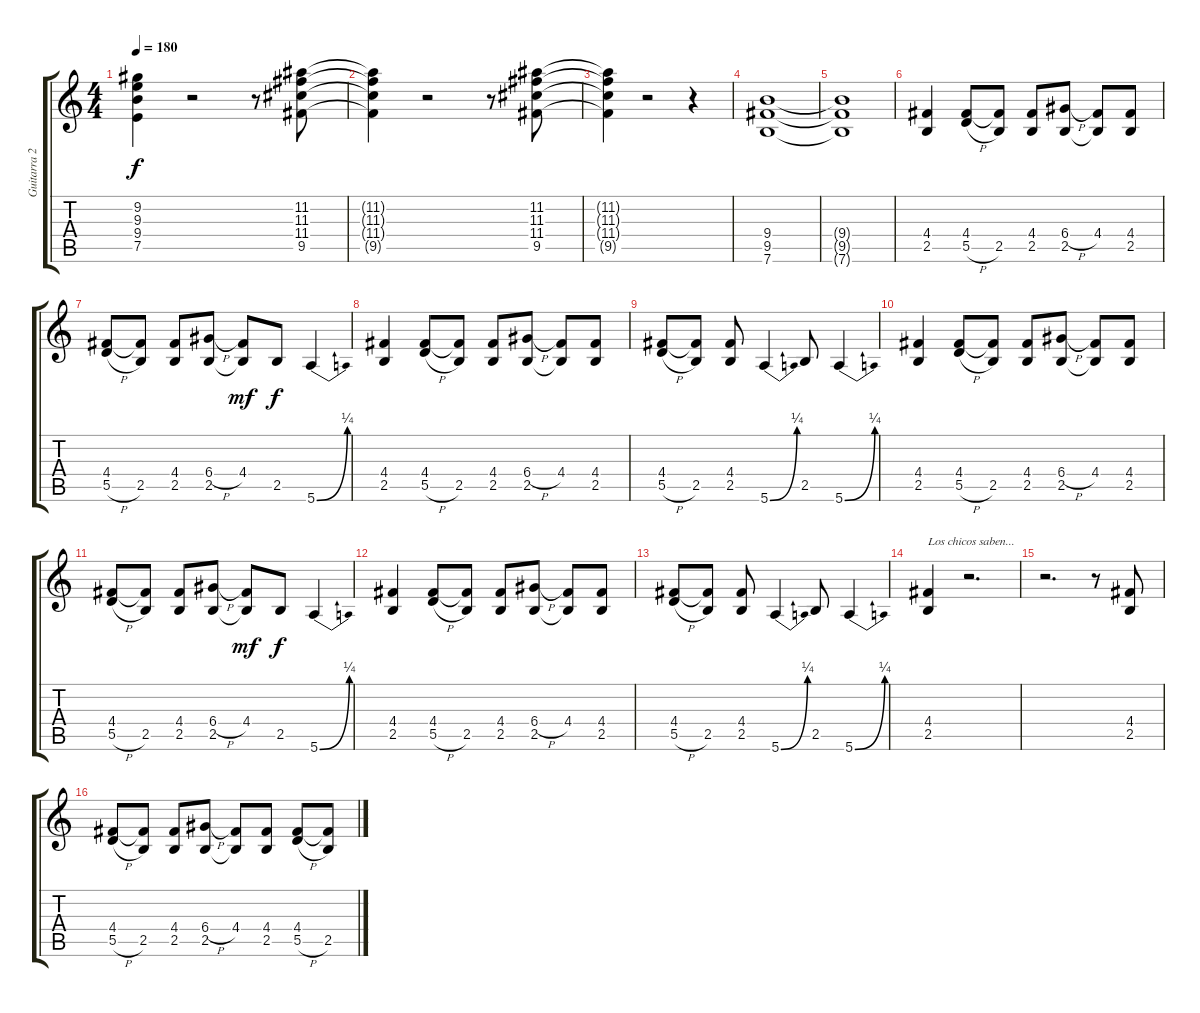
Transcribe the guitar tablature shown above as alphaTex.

\track ("Guitarra 2" "Guitarra 2") {instrument distortionguitar}
\staff {score tabs}
\tuning (E4 B3 G3 D3 A2 E2) {hide}
\ts (4 4)
\tempo 180
\clef g2
\ks c
(9.2{t} 9.3{t} 9.4{t} 7.5{t}).4{dy f} r.2 r.8 (11.2 11.3 11.4 9.5).8 |
(11.2{t} 11.3{t} 11.4{t} 9.5{t}).4 r.2 r.8 (11.2 11.3 11.4 9.5).8 |
(11.2{t} 11.3{t} 11.4{t} 9.5{t}).4 r.2 r.4 |
(9.4 9.5 7.6).1 |
(9.4{t} 9.5{t} 7.6{t}).1 |
(4.4 2.5).4{volume 16} (4.4 5.5{h}).8 (4.4{t} 2.5).8 (4.4 2.5).8 (6.4{h} 2.5).8 (4.4 2.5{t}).8 (4.4 2.5).8 |
(4.4 5.5{h}).8 (4.4{t} 2.5).8 (4.4 2.5).8 (6.4{h} 2.5).8 (4.4 2.5{t}).8{dy mf} 2.5.8{dy f} 5.6{be (bend 0 0 60 1)}.4 |
(4.4 2.5).4 (4.4 5.5{h}).8 (4.4{t} 2.5).8 (4.4 2.5).8 (6.4{h} 2.5).8 (4.4 2.5{t}).8 (4.4 2.5).8 |
(4.4 5.5{h}).8 (4.4{t} 2.5).8 (4.4 2.5).8 5.6{be (bend 0 0 60 1)}.4 2.5.8 5.6{be (bend 0 0 60 1)}.4 |
(4.4 2.5).4 (4.4 5.5{h}).8 (4.4{t} 2.5).8 (4.4 2.5).8 (6.4{h} 2.5).8 (4.4 2.5{t}).8 (4.4 2.5).8 |
(4.4 5.5{h}).8 (4.4{t} 2.5).8 (4.4 2.5).8 (6.4{h} 2.5).8 (4.4 2.5{t}).8{dy mf} 2.5.8{dy f} 5.6{be (bend 0 0 60 1)}.4 |
(4.4 2.5).4 (4.4 5.5{h}).8 (4.4{t} 2.5).8 (4.4 2.5).8 (6.4{h} 2.5).8 (4.4 2.5{t}).8 (4.4 2.5).8 |
(4.4 5.5{h}).8 (4.4{t} 2.5).8 (4.4 2.5).8 5.6{be (bend 0 0 60 1)}.4 2.5.8 5.6{be (bend 0 0 60 1)}.4 |
(4.4 2.5).4{txt "Los chicos saben..."} r.2{d} |
r.2{d} r.8 (4.4 2.5).8 |
(4.4 5.5{h}).8 (4.4{t} 2.5).8 (4.4 2.5).8 (6.4{h} 2.5).8 (4.4 2.5{t}).8 (4.4 2.5).8 (4.4 5.5{h}).8 (4.4{t} 2.5).8
